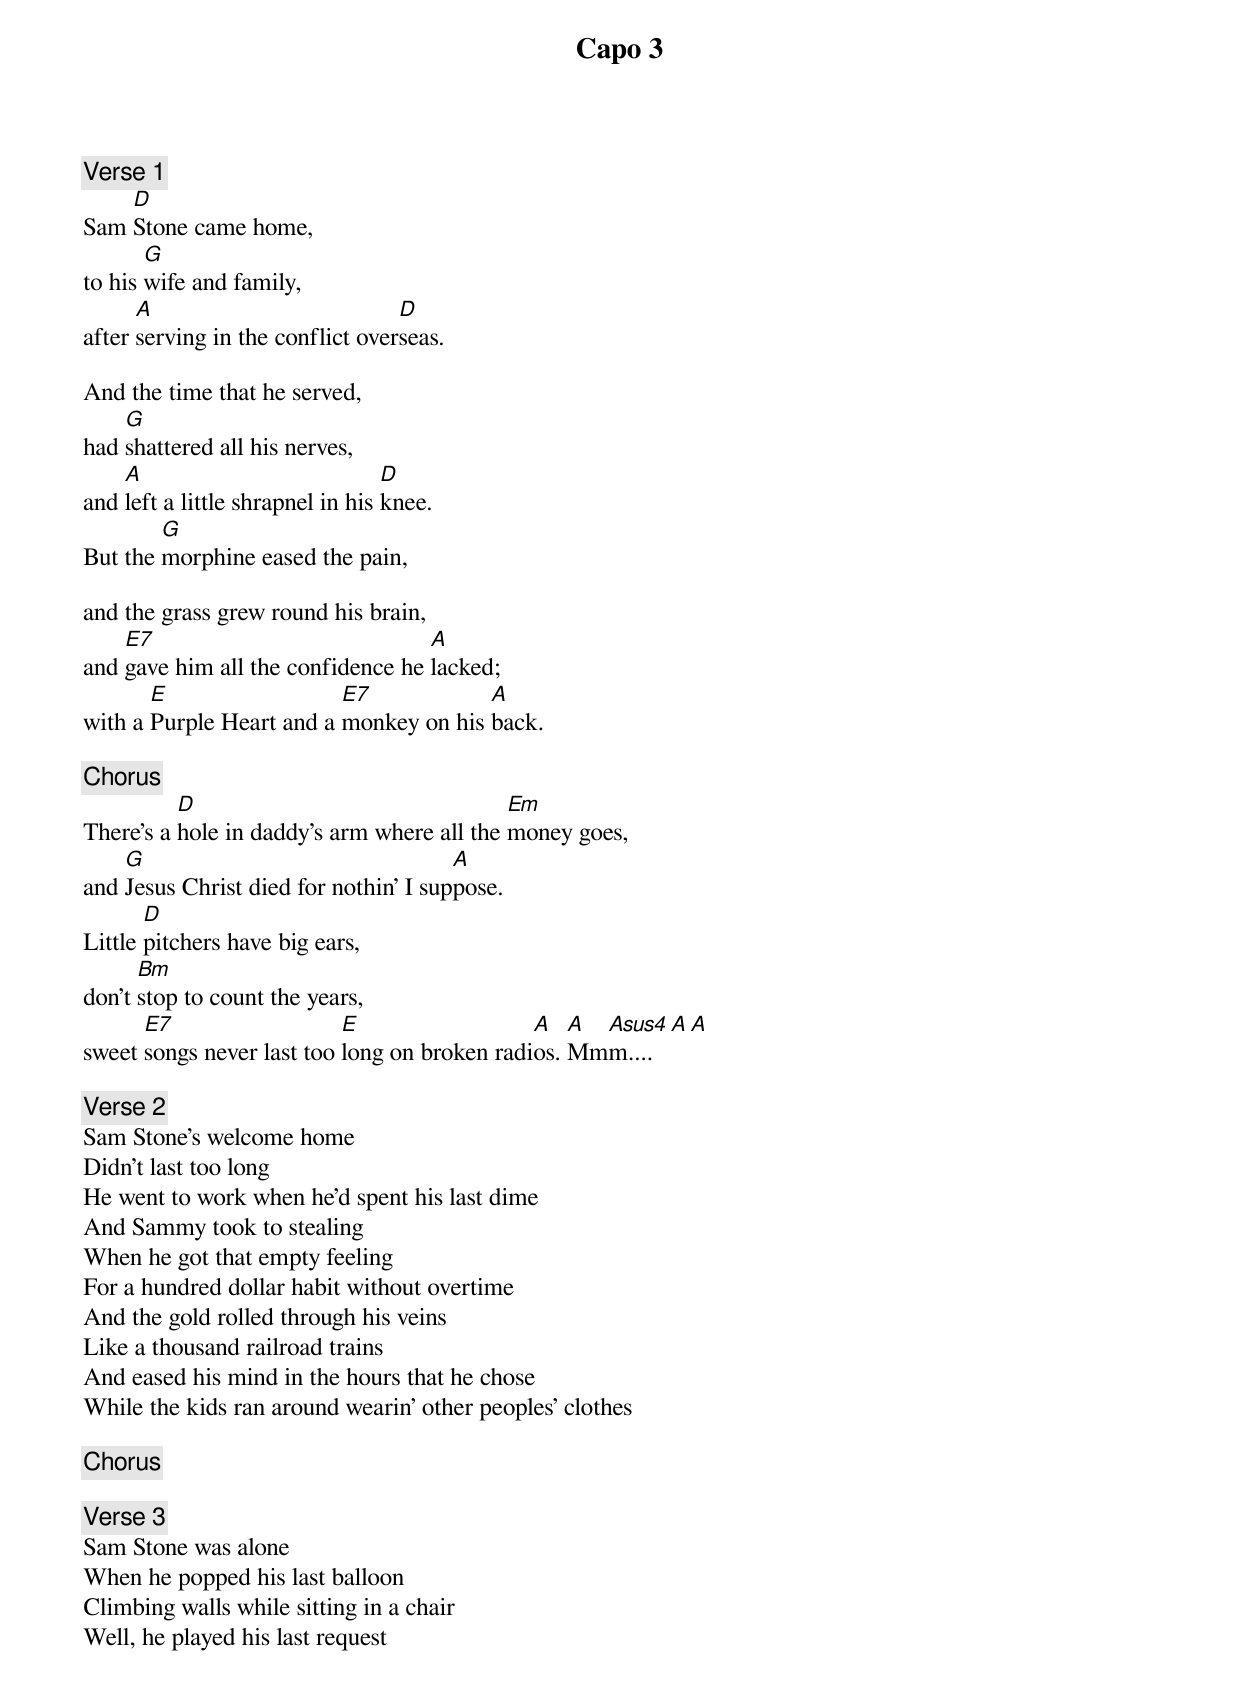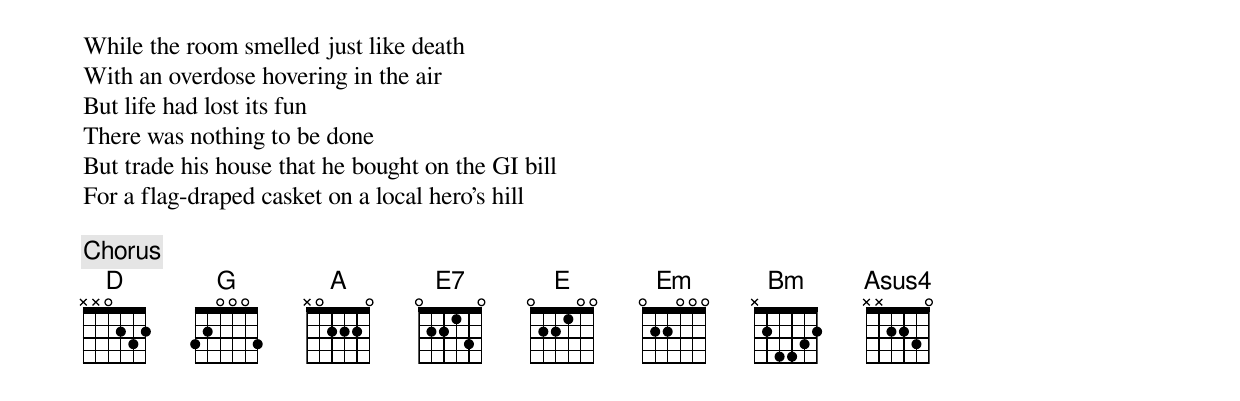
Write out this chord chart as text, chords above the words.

Capo 3

[Verse 1]
    D
Sam Stone came home,
       G
to his wife and family,
      A                           D
after serving in the conflict overseas.

And the time that he served,
    G
had shattered all his nerves,
    A                             D
and left a little shrapnel in his knee.
        G
But the morphine eased the pain,

and the grass grew round his brain,
    E7                             A
and gave him all the confidence he lacked;
       E                  E7            A
with a Purple Heart and a monkey on his back.

[Chorus]
          D                                 Em
There's a hole in daddy's arm where all the money goes,
    G                                  A
and Jesus Christ died for nothin' I suppose.
       D
Little pitchers have big ears,
      Bm
don't stop to count the years,
      E7                   E                  A   A Asus4 A A
sweet songs never last too long on broken radios. Mmm....

[Verse 2]
Sam Stone's welcome home
Didn't last too long
He went to work when he'd spent his last dime
And Sammy took to stealing
When he got that empty feeling
For a hundred dollar habit without overtime
And the gold rolled through his veins
Like a thousand railroad trains
And eased his mind in the hours that he chose
While the kids ran around wearin' other peoples' clothes

[Chorus]

[Verse 3]
Sam Stone was alone
When he popped his last balloon
Climbing walls while sitting in a chair
Well, he played his last request
While the room smelled just like death
With an overdose hovering in the air
But life had lost its fun
There was nothing to be done
But trade his house that he bought on the GI bill
For a flag-draped casket on a local hero's hill

[Chorus]
